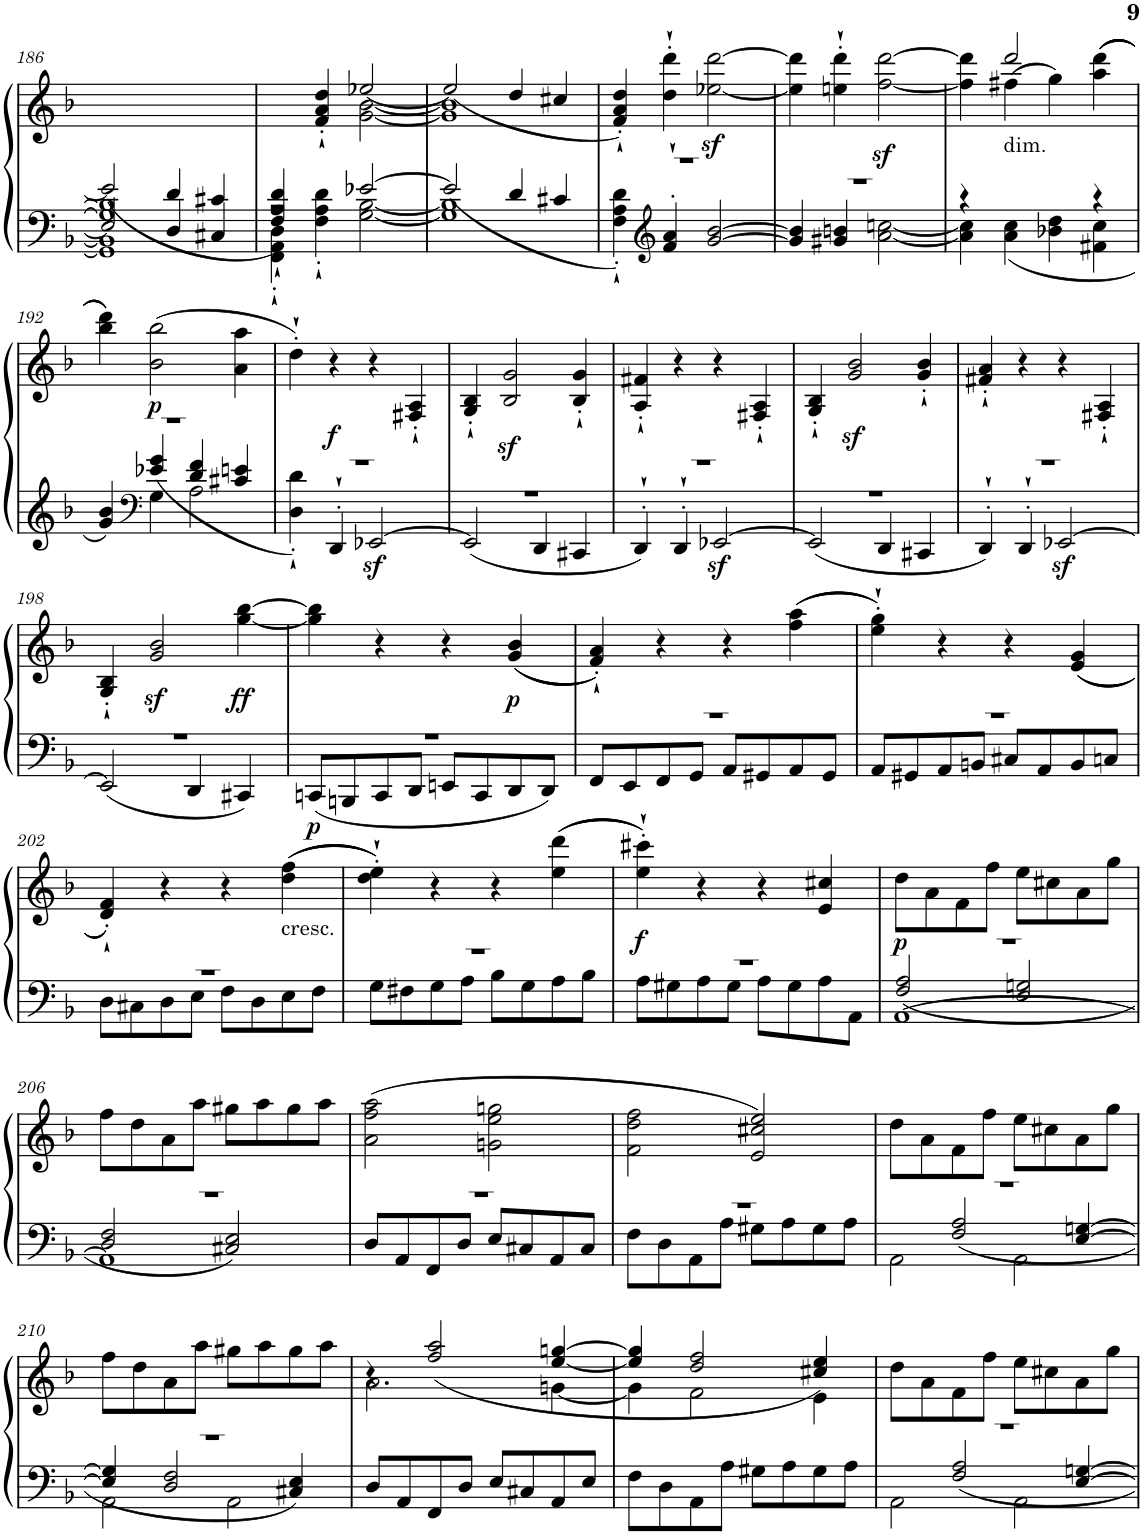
**kern	**kern	**dynam
*part1	*part1	*part1
*staff2	*staff1	*staff1/2
*I"Piano	*	*
*I'Pno	*	*
!!LO:PB:g=z
*clefF4	*clefG2	*
*k[b-]	*k[b-]	*
*F:	*F:	*
*M2/2	*M2/2	*
*met(c|)	*met(c|)	*
=186	=186	=186
*^	*	*
*	*^	*	*
*	*	*^	*	*
2e-/]	1G] 1B-]	2E-/]	1GG] 1BB-]	1ryy	.
4d/	.	4D/	.	.	.
4c#X/	.	4C#X/	.	.	.
=187	=187	=187	=187	=187	=187
*	*	*	*	*^	*
4F/'` 4A/'` 4d/'`	2r	4FF\'` 4AA\'` 4D\'`	2ryy	4ryy	2ryy	.
2.ryy	.	4F\'` 4A\'` 4d\'`	.	4f/'` 4a/'` 4dd/'`	.	.
.	2ryy	[2e-X/	[2G\ [2B-\	[2ee-X/	[2g\ [2b-\	.
*	*v	*v	*v	*	*	*
=188	=188	=188	=188	=188
2e-/]	1G] 1B-]	(2ee-/]	1g] 1b-]	.
4d/	.	4dd/	.	.
4c#X/	.	4cc#X/	.	.
*	*	*v	*v	*
=189	=189	=189	=189
1r	4F\'` 4A\'` 4d\'`	4f/'` 4a/'` 4dd/'`)	.
*clefG2	*	*	*
.	4f/'` 4a/'`	4dd\'` 4ddd\'`	.
.	[2g/ [2b-/	[2ee-X\z< [2ddd\z<	.
=190	=190	=190	=190
1r	4g/] 4b-/]	4ee-\] 4ddd\]	.
.	4g#X/ 4bn/	4een\'` 4ddd\'`	.
.	[2a\ [2ccn\	[2ff\z< [2ddd\z<	.
=191	=191	=191	=191
*	*	*^	*
4r	4a\] 4cc\]	4ff\] 4ddd\]	4ryy	.
!	!	!LO:TX:b:t=dim.	!	!
2ryy	4a\ 4cc\	(4ff#X\	2ddd/	.
.	4b-X\ 4dd\	4gg\)	.	.
4r	4f#X\ 4cc\	(((4aa\ 4ddd\	4ryy	.
*	*	*v	*v	*
!!LO:LB:g=z
=192	=192	=192	=192
*	*^	*	*
1r	4g/ 4b-/	4ryy	4bb-\ 4ddd\)))	.
*clefF4	*	*	*	*
!	!	!	!	!LO:DY:b
.	4e-X/ 4g/	4G\	(2b-\ 2bb-\	p
.	4d/ 4f/	2A\	.	.
.	4c#X/ 4en/	.	4a\ 4aa\	.
*	*v	*v	*	*
=193	=193	=193	=193
1r	4D\'` 4d\'`	4dd'`\)	.
!	!	!	!LO:DY:a=2
.	4DD'`/	4r	f
!	!	!	!LO:DY:b=2
.	[2EE-X/	4r	sf
.	.	4F#X/'` 4A/'`	.
=194	=194	=194	=194
1r	2EE-/]	4G/'` 4B-/'`	.
.	.	2B-/z< 2g/z<	.
.	4DD/	.	.
.	4CC#X/	4B-/'` 4g/'`	.
=195	=195	=195	=195
1r	4DD'`/	4A/'` 4f#X/'`	.
.	4DD'`/	4r	.
!	!	!	!LO:DY:b=2
.	[2EE-X/	4r	sf
.	.	4F#X/'` 4A/'`	.
=196	=196	=196	=196
1r	2EE-/]	4G/'` 4B-/'`	.
.	.	2g/z< 2b-/z<	.
.	4DD/	.	.
.	4CC#X/	4g/'` 4b-/'`	.
=197	=197	=197	=197
1r	4DD'`/	4f#X/'` 4a/'`	.
.	4DD'`/	4r	.
!	!	!	!LO:DY:b=2
.	[2EE-X/	4r	sf
.	.	4F#X/'` 4A/'`	.
!!LO:LB:g=z
=198	=198	=198	=198
1r	2EE-/]	4G/'` 4B-/'`	.
.	.	2g/z< 2b-/z<	.
.	4DD/	.	.
!	!	!	!LO:DY:b
.	4CC#X/	[4gg\ [4bb-\	ff
=199	=199	=199	=199
!	!	!	!LO:DY:b=2
1r	8CCn/L	4gg\] 4bb-\]	p
.	8BBBn/	.	.
.	8CC/	4r	.
.	8DD/J	.	.
.	8EEn/L	4r	.
.	8CC/	.	.
!	!	!	!LO:DY:b
.	8DD/	((4g/ 4b-/	p
.	8DD/J	.	.
=200	=200	=200	=200
1r	8FF/L	4f/'` 4a/'`))	.
.	8EE/	.	.
.	8FF/	4r	.
.	8GG/J	.	.
.	8AA/L	4r	.
.	8GG#X/	.	.
.	8AA/	((4ff\ 4aa\	.
.	8GG#/J	.	.
=201	=201	=201	=201
1r	8AA/L	4ee\'` 4gg\'`))	.
.	8GG#X/	.	.
.	8AA/	4r	.
.	8BBn/J	.	.
.	8C#X/L	4r	.
.	8AA/	.	.
.	8BB/	((4e/ 4g/	.
.	8Cn/J	.	.
!!LO:LB:g=z
=202	=202	=202	=202
1r	8D\L	4d/'` 4f/'`))	.
.	8C#X\	.	.
.	8D\	4r	.
.	8E\J	.	.
.	8F\L	4r	.
.	8D\	.	.
!	!	!LO:TX:b:t=cresc.	!
.	8E\	((4dd\ 4ff\	.
.	8F\J	.	.
=203	=203	=203	=203
1r	8G\L	4dd\'` 4ee\'`))	.
.	8F#X\	.	.
.	8G\	4r	.
.	8A\J	.	.
.	8B-\L	4r	.
.	8G\	.	.
.	8A\	((4ee\ 4ddd\	.
.	8B-\J	.	.
=204	=204	=204	=204
!	!	!	!LO:DY:b
1r	8A\L	4ee\'` 4ccc#X\'`))	f
.	8G#X\	.	.
.	8A\	4r	.
.	8G#\J	.	.
.	8A\L	4r	.
.	8G#\	.	.
.	8A\	4e/ 4cc#X/	.
.	8AA\J	.	.
=205	=205	=205	=205
*	*^	*	*
!	!	!	!	!LO:DY:b
1r	2F/ 2A/	[1AA	8dd\L	p
.	.	.	8a\	.
.	.	.	8f\	.
.	.	.	8ff\J	.
.	2E/ 2Gn/	.	8ee\L	.
.	.	.	8cc#X\	.
.	.	.	8a\	.
.	.	.	8gg\J	.
!!LO:LB:g=z
=206	=206	=206	=206	=206
1r	2D/ 2F/	1AA]	8ff\L	.
.	.	.	8dd\	.
.	.	.	8a\	.
.	.	.	8aa\J	.
.	2C#X/ 2E/	.	8gg#X\L	.
.	.	.	8aa\	.
.	.	.	8gg#\	.
.	.	.	8aa\J	.
*	*v	*v	*	*
=207	=207	=207	=207
1r	8D/L	(2a\ 2ff\ 2aa\	.
.	8AA/	.	.
.	8FF/	.	.
.	8D/J	.	.
.	8E/L	2gn\ 2ee\ 2ggn\	.
.	8C#X/	.	.
.	8AA/	.	.
.	8C#/J	.	.
=208	=208	=208	=208
1r	8F\L	2f\ 2dd\ 2ff\	.
.	8D\	.	.
.	8AA\	.	.
.	8A\J	.	.
.	8G#X\L	2e/ 2cc#X/ 2ee/)	.
.	8A\	.	.
.	8G#\	.	.
.	8A\J	.	.
=209	=209	=209	=209
*	*^	*	*
1r	4ryy	2AA\	8dd\L	.
.	.	.	8a\	.
.	2F/ 2A/	.	8f\	.
.	.	.	8ff\J	.
.	.	2AA\	8ee\L	.
.	.	.	8cc#X\	.
.	[4E/ [4Gn/	.	8a\	.
.	.	.	8gg\J	.
!!LO:LB:g=z
=210	=210	=210	=210	=210
1r	4E/] 4G/]	2AA\	8ff\L	.
.	.	.	8dd\	.
.	2D/ 2F/	.	8a\	.
.	.	.	8aa\J	.
.	.	2AA\	8gg#X\L	.
.	.	.	8aa\	.
.	4C#X/ 4E/	.	8gg#\	.
.	.	.	8aa\J	.
*v	*v	*v	*	*
=211	=211	=211
*	*^	*
8D/L	4r	2.a\	.
8AA/	.	.	.
8FF/	(2ff/ 2aa/	.	.
8D/J	.	.	.
8E/L	.	.	.
8C#X/	.	.	.
8AA/	[4ee/ [4ggn/	[4gn\	.
8E/J	.	.	.
=212	=212	=212	=212
8F\L	4ee/] 4gg/]	4g\]	.
8D\	.	.	.
8AA\	2dd/ 2ff/	2f\	.
8A\J	.	.	.
8G#X\L	.	.	.
8A\	.	.	.
8G#\	4cc#X/ 4ee/)	4e\	.
8A\J	.	.	.
*	*v	*v	*
=213	=213	=213
*^	*	*
*	*^	*	*
1r	4ryy	2AA\	8dd\L	.
.	.	.	8a\	.
.	2F/ 2A/	.	8f\	.
.	.	.	8ff\J	.
.	.	2AA\	8ee\L	.
.	.	.	8cc#X\	.
.	[4E/ [4Gn/	.	8a\	.
.	.	.	8gg\J	.
*v	*v	*v	*	*
=	=	=
*-	*-	*-
